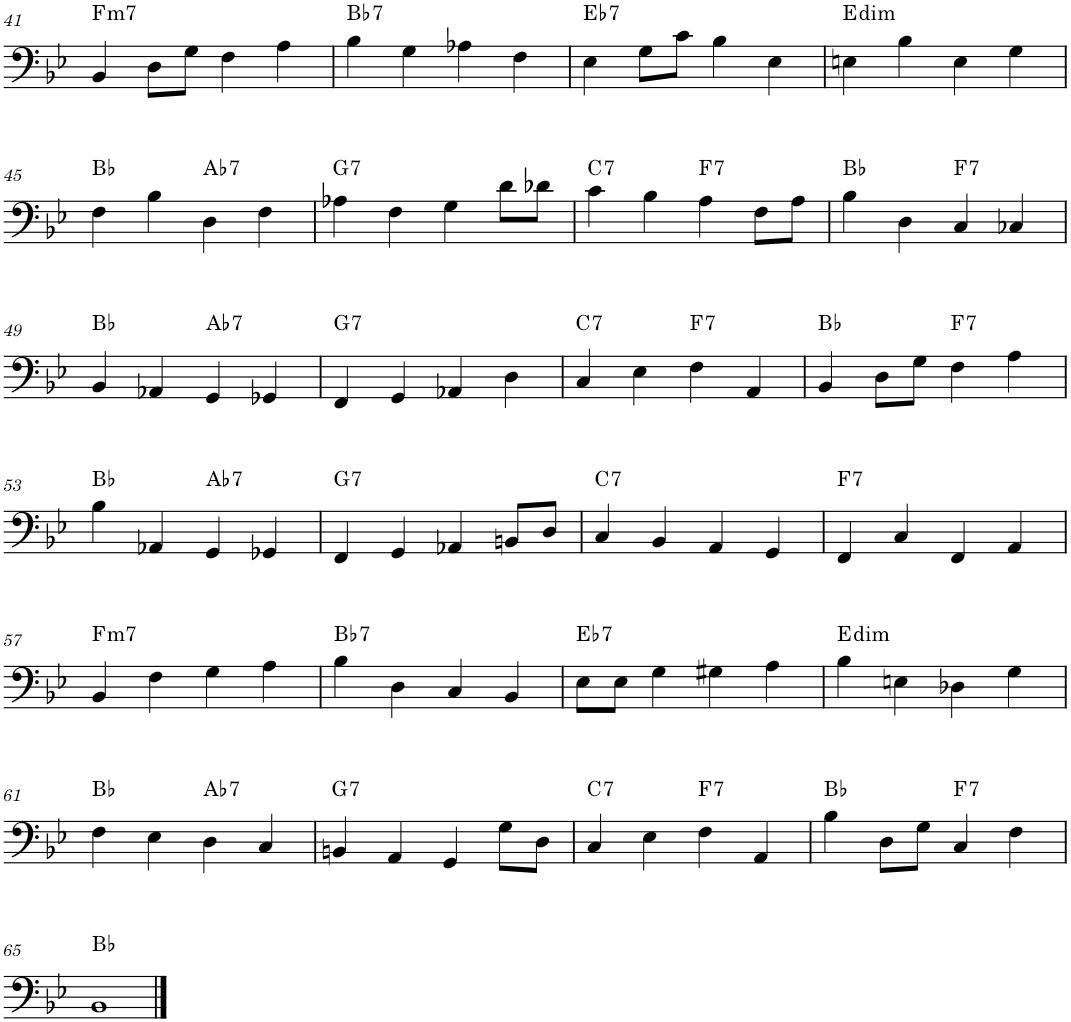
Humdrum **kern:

**kern	**harte
*part1	*part1
*staff1	*
*I"Bass Guitar	*
*I'B. Guit.	*
!!LO:PB:g=z
*clefF4	*
*Trd7c12	*
*k[b-e-]	*
*M4/4	*
=41	=41
!	!LO:H:kt=m7
4BB-/	F:min7
8D\L	.
8G\J	.
4F\	.
4A\	.
=42	=42
!	!LO:H:kt=7
4B-\	Bb:7
4G\	.
4A-X\	.
4F\	.
=43	=43
!	!LO:H:kt=7
4E-\	Eb:7
8G\L	.
8c\J	.
4B-\	.
4E-\	.
=44	=44
!	!LO:H:kt=dim
4En\	E:dim
4B-\	.
4E\	.
4G\	.
!!LO:LB:g=z
=45	=45
4F\	Bb:maj
4B-\	.
!	!LO:H:kt=7
4D\	Ab:7
4F\	.
=46	=46
!	!LO:H:kt=7
4A-X\	G:7
4F\	.
4G\	.
8d\L	.
8d-X\J	.
=47	=47
!	!LO:H:kt=7
4c\	C:7
4B-\	.
!	!LO:H:kt=7
4A\	F:7
8F\L	.
8A\J	.
=48	=48
4B-\	Bb:maj
4D\	.
!	!LO:H:kt=7
4C/	F:7
4C-X/	.
!!LO:LB:g=z
=49	=49
4BB-/	Bb:maj
4AA-X/	.
!	!LO:H:kt=7
4GG/	Ab:7
4GG-X/	.
=50	=50
!	!LO:H:kt=7
4FF/	G:7
4GG/	.
4AA-X/	.
4D\	.
=51	=51
!	!LO:H:kt=7
4C/	C:7
4E-\	.
!	!LO:H:kt=7
4F\	F:7
4AA/	.
=52	=52
4BB-/	Bb:maj
8D\L	.
8G\J	.
!	!LO:H:kt=7
4F\	F:7
4A\	.
!!LO:LB:g=z
=53	=53
4B-\	Bb:maj
4AA-X/	.
!	!LO:H:kt=7
4GG/	Ab:7
4GG-X/	.
=54	=54
!	!LO:H:kt=7
4FF/	G:7
4GG/	.
4AA-X/	.
8BBn/L	.
8D/J	.
=55	=55
!	!LO:H:kt=7
4C/	C:7
4BB-/	.
4AA/	.
4GG/	.
=56	=56
!	!LO:H:kt=7
4FF/	F:7
4C/	.
4FF/	.
4AA/	.
!!LO:LB:g=z
=57	=57
!	!LO:H:kt=m7
4BB-/	F:min7
4F\	.
4G\	.
4A\	.
=58	=58
!	!LO:H:kt=7
4B-\	Bb:7
4D\	.
4C/	.
4BB-/	.
=59	=59
!	!LO:H:kt=7
8E-\L	Eb:7
8E-\J	.
4G\	.
4G#X\	.
4A\	.
=60	=60
!	!LO:H:kt=dim
4B-\	E:dim
4En\	.
4D-X\	.
4G\	.
!!LO:LB:g=z
=61	=61
4F\	Bb:maj
4E-\	.
!	!LO:H:kt=7
4D\	Ab:7
4C/	.
=62	=62
!	!LO:H:kt=7
4BBn/	G:7
4AA/	.
4GG/	.
8G\L	.
8D\J	.
=63	=63
!	!LO:H:kt=7
4C/	C:7
4E-\	.
!	!LO:H:kt=7
4F\	F:7
4AA/	.
=64	=64
4B-\	Bb:maj
8D\L	.
8G\J	.
!	!LO:H:kt=7
4C/	F:7
4F\	.
!!LO:LB:g=z
=65	=65
1BB-	Bb:maj
==	==
*-	*-
